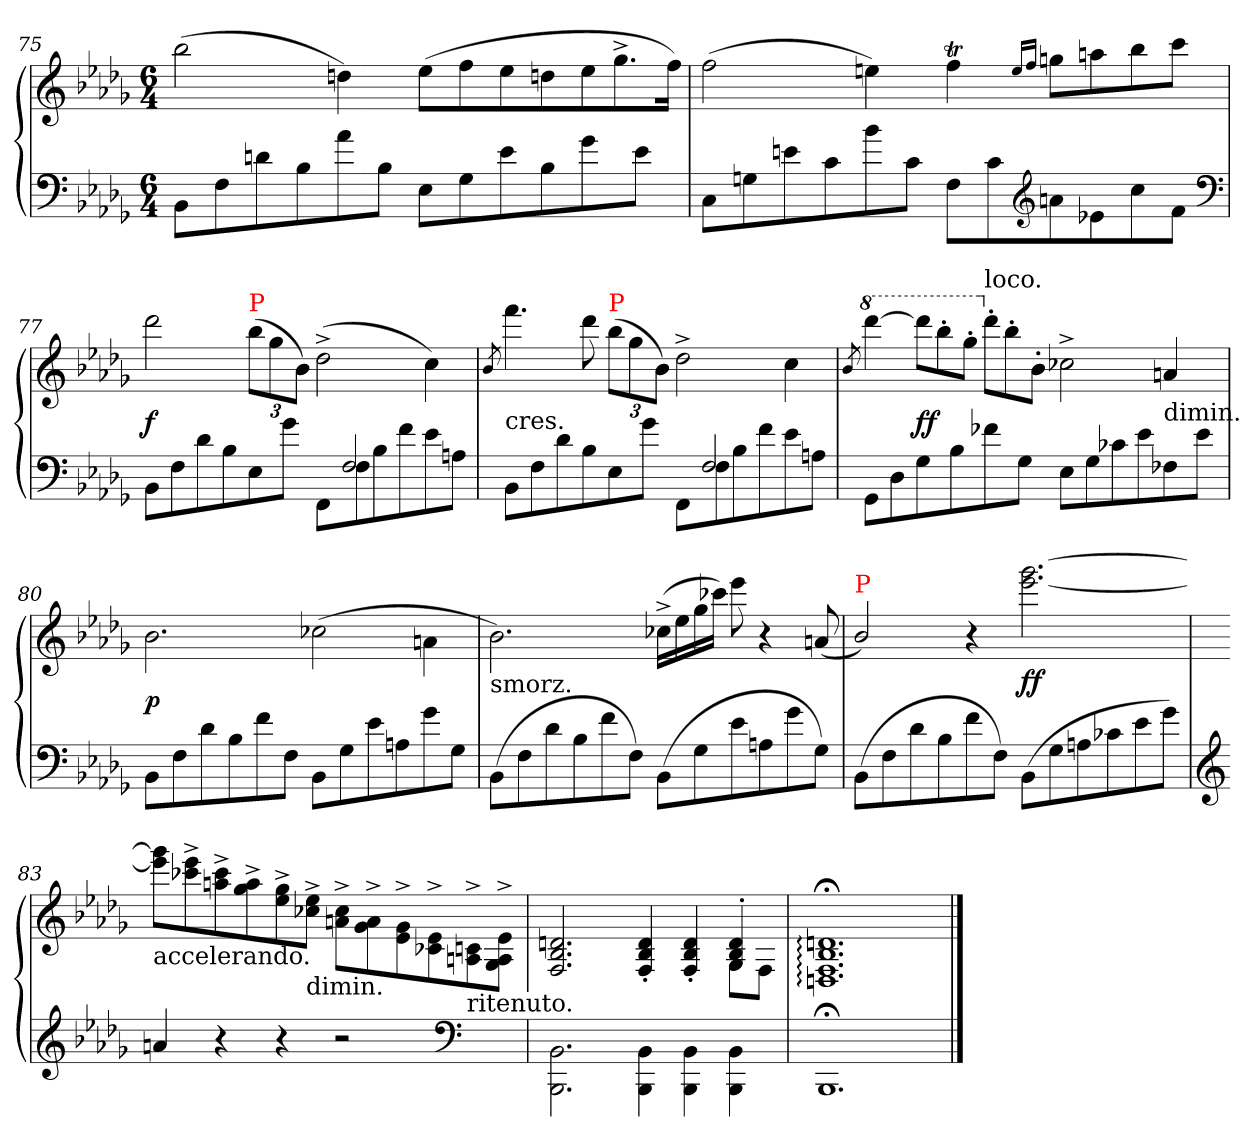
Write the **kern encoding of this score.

**kern	**kern	**dynam
*part1	*part1	*part1
*staff2	*staff1	*staff1/2
*clefF4	*clefG2	*
*k[b-e-a-d-g-]	*k[b-e-a-d-g-]	*
*b-:	*b-:	*
*M6/4	*M6/4	*
=75	=75	=75
8BB-L	(2bb-	.
8F	.	.
8dn	.	.
8B-	.	.
8a-	4ddn)	.
8B-J	.	.
8E-L	(8ee-L	.
8G-	8ff	.
8e-	8ee-	.
8B-	8ddn	.
*	*Xtuplet	*
8g-	12ee-	.
.	12.gg-^	.
8e-J	.	.
.	24ffJk)	.
=76	=76	=76
8CL	(2ff	.
8Gn	.	.
8en	.	.
8c	.	.
8b-	4een)	.
8cJ	.	.
8FL	4fft	.
8c	.	.
*clefG2	*	*
.	16qee/LL	.
.	16qff/JJ	.
8an	8ggnL	.
8e-X	8aan	.
8cc	8bb-	.
8fJ	8cccJ	.
*clefF4	*	*
=77	=77	=77
*^	*	*
2.ryy	8BB-L	2ddd-	f
.	8F	.	.
.	8d-	.	.
.	8B-	.	.
*	*	*tuplet	*
*	*	*Xbrackettup	*
!	!	!LO:TX:a:color=red:t=P	!
.	8E-	(12bb-L	.
.	.	12gg-	.
.	8g-J	.	.
.	.	12b-J)	.
8ryy	8FFL	(2dd-^<	.
2F	8F	.	.
.	8B-	.	.
.	8f	.	.
.	8e-	4cc)	.
8ryy	8AnJ	.	.
=78	=78	=78	=78
.	.	8qb-/	.
!	!	!LO:TX:c:t=cres.	!
2.ryy	8BB-L	4.fff	.
.	8F	.	.
.	8d-	.	.
.	8B-	8ddd-	.
!	!	!LO:TX:a:color=red:t=P	!
.	8E-	(12bb-L	.
.	.	12gg-	.
.	8g-J	.	.
.	.	12b-J)	.
8ryy	8FFL	2dd-^<	.
2F	8F	.	.
.	8B-	.	.
.	8f	.	.
.	8e-	4cc	.
8ryy	8AnJ	.	.
*v	*v	*	*
=79	=79	=79
.	8qb-/	.
*	*8va	*
8GG-L	[4dddd-	.
8D-	.	.
*	*Xtuplet	*
8G-	12dddd-L]	ff
.	12bbb-'	.
8B-	.	.
.	12ggg-'J	.
*	*X8va	*
!	!LO:TX:a:t=loco.	!
8f-X	12ddd-'L	.
.	12bb-'	.
8G-J	.	.
.	12b-'J	.
8E-L	2cc-X^<	.
8G-	.	.
8c-X	.	.
8e-	.	.
!	!LO:TX:c:t=dimin.	!
8F-	4an/	.
8e-J	.	.
=80	=80	=80
8BB-L	2.b-	p
8F	.	.
8d-	.	.
8B-	.	.
8f	.	.
8FJ	.	.
8BB-L	(2cc-X	.
8G-	.	.
8e-	.	.
8An	.	.
8g-	4an\	.
8G-J	.	.
=81	=81	=81
!LO:TX:a:t=smorz.	!	!
(8BB-L	2.b-)	.
8F	.	.
8d-	.	.
8B-	.	.
8f	.	.
8FJ)	.	.
(8BB-L	(16cc-X^<LL	.
.	16ee-	.
8G-	16gg-	.
.	16ccc-JJ)	.
8e-	8eee-	.
8An	4r	.
8g-	.	.
8G-J)	(<8an	.
=82	=82	=82
!	!LO:TX:a:color=red:t=P	!
(8BB-L	2b-/)	.
8F	.	.
8d-	.	.
8B-	.	.
8f	4r	.
8FJ)	.	.
(>8BB-L	[2.ggg- [2.eee-	ff
8G-	.	.
8An	.	.
8c-X	.	.
8e-	.	.
8g-J)	.	.
=83	=83	=83
*clefG2	*	*
!	!LO:TX:b:t=accelerando.	!
4an	8ggg-] 8eee-]L	.
.	8eee-^ 8ccc-X^	.
4r	8ccc-^ 8aan^	.
.	8aa^ 8gg-^	.
4r	8gg-^ 8ee-^	.
!	!LO:TX:c:t=dimin.	!
.	8ee-^ 8cc-^J	.
2r	8cc-^>\ 8a^>\L	.
.	8a^>\ 8g-^>\	.
.	8g-^>\ 8e-^>\	.
.	8e-^>\ 8c-X^>\	.
*clefF4	*	*
!	!LO:TX:b:t=ritenuto.	!
4ryy	8cn^>/ 8An^>/	.
.	8e-^>/ 8A^>/ 8G-^>/J	.
=84	=84	=84
*	*^	*
2.BBB-\ 2.BB-\	2.F/ 2.B-/ 2.dn/	2.ryy	.
4BBB-\ 4BB-\	4F'>/ 4B-'>/ 4d'>/	2ryy	.
4BBB-\ 4BB-\	4F'>/ 4B-'>/ 4d'>/	.	.
4BBB-\ 4BB-\	4G-'>/ 4B-'>/ 4d'>/	8G-\L	.
.	.	8F\J	.
=85	=85	=85	=85
!	!LO:TX:a:color=red:t=P	!	!
*	*v	*v	*
1.BBB-;\	1.dn;<:/ 1.B-;<:/ 1.F;<:/ 1.Dn;<:/	.
==	==	==
*-	*-	*-
